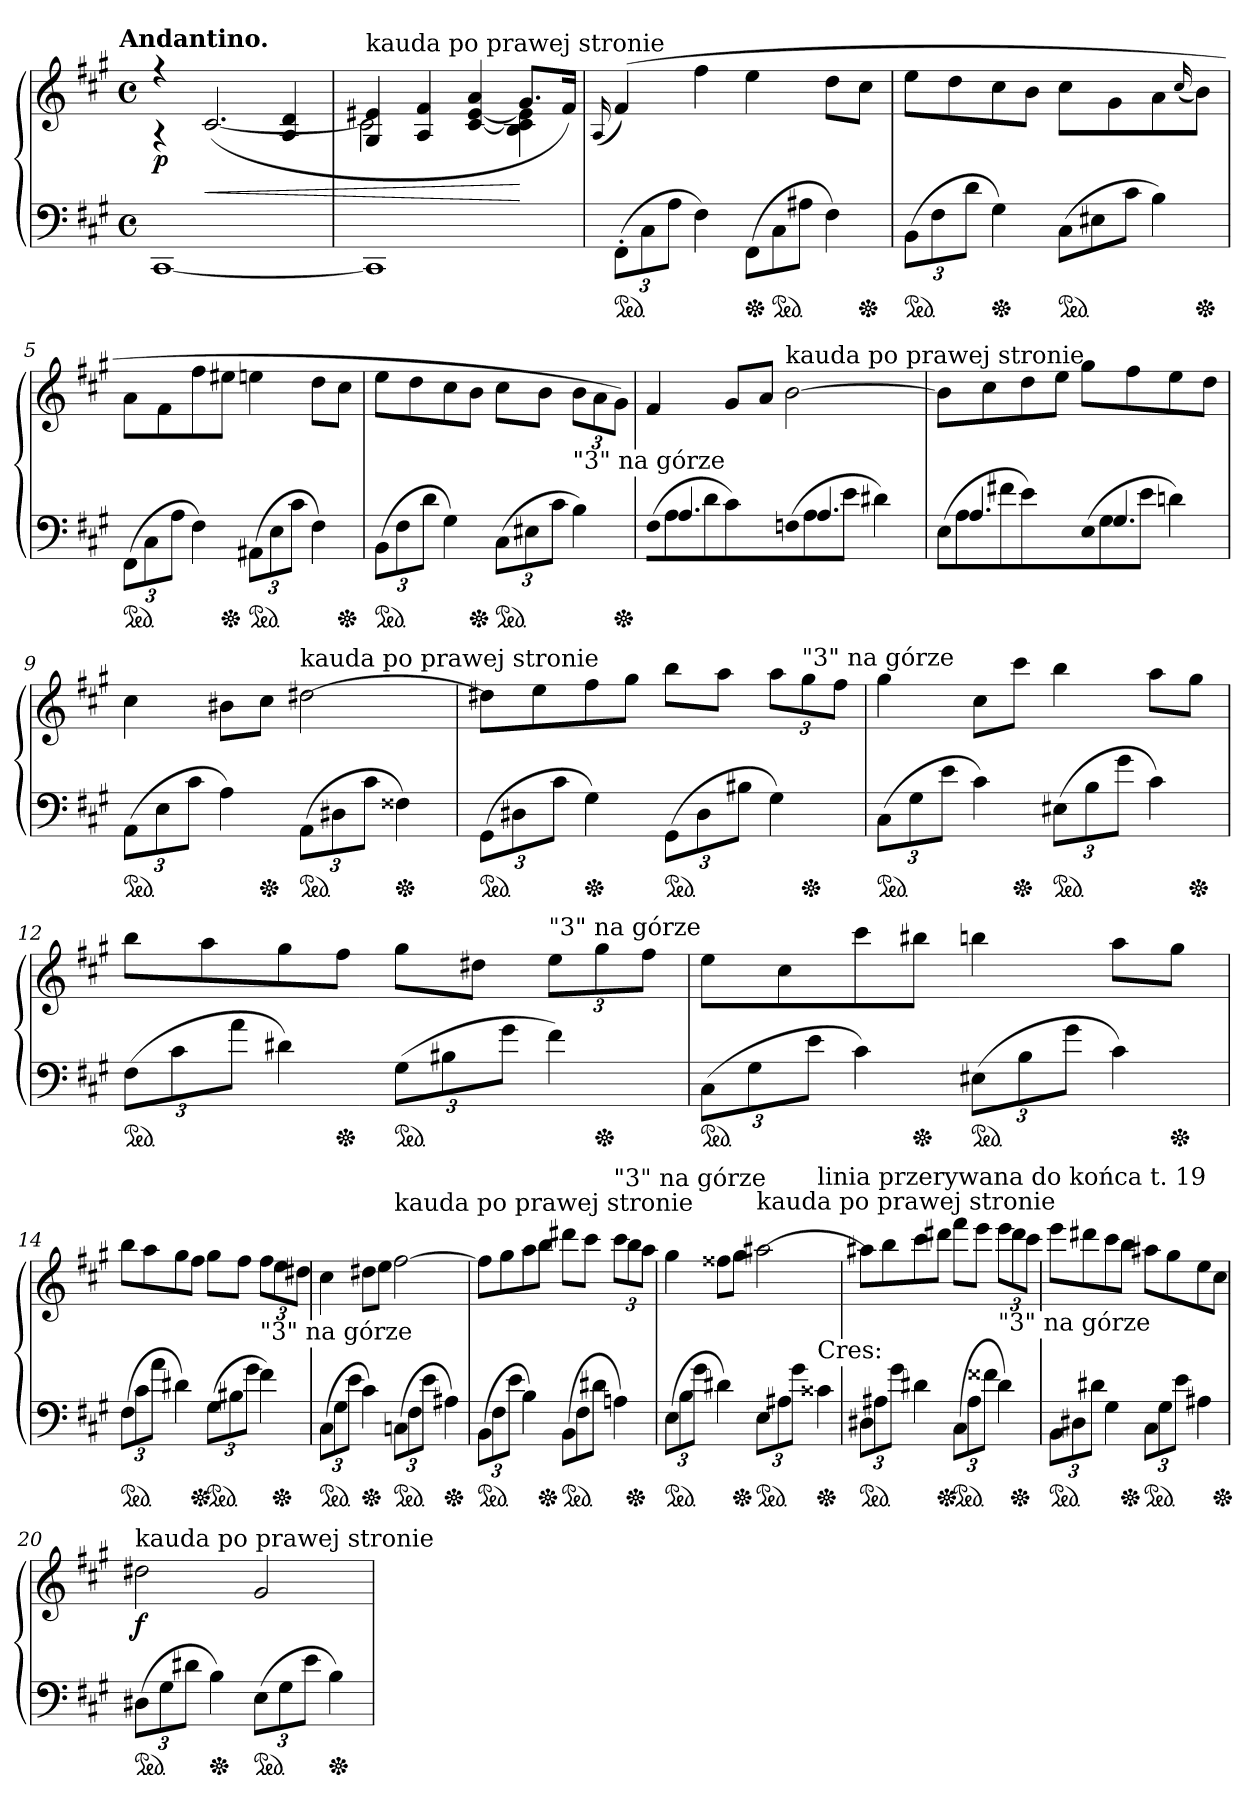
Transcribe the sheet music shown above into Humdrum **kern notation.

**kern	**kern	**dynam
*part1	*part1	*part1
*staff2	*staff1	*staff1/2
*clefF4	*clefG2	*
*k[f#c#g#]	*k[f#c#g#]	*
!!LO:TX:omd:t=Andantino.
*M4/4	*M4/4	*
*met(c)	*met(c)	*
=1	=1	=1
*	*^	*
[1CC#	4r	4r	p
.	2ryy	(>[2.c#/	<
.	4A/ 4d/	.	.
=2	=2	=2	=2
!	!LO:TX:a:t=kauda po prawej stronie	!	!
1CC#\]	4G#/ 4e#X/	2c#]	.
.	4A/ 4f#/	.	.
.	[4c# [4e# 4a	4ryy	.
.	8.g#L	4B 4c#] 4e#]	[
.	16f#Jk)	.	.
*	*v	*v	*
=3	=3	=3
.	(<16qqA/	.
!LO:TX:b:t="3" na górze	!	!
*ped	*	*
(>12FF#'>\L	(>4f#)	.
12C#	.	.
12AJ	.	.
4F#)	4ff#	.
*Xtuplet	*	*
*Xped	*	*
(>12FF#\L	4ee	.
*ped	*	*
12C#	.	.
12A#XJ	.	.
4F#)	8ddL	.
*Xped	*	*
.	8cc#J	.
=4	=4	=4
*tuplet	*	*
!LO:TX:b:t="3" na górze	!	!
*ped	*	*
(>12BBL	8eeL	.
12F#	.	.
.	8dd	.
12dJ	.	.
*Xped	*	*
4G#)	8cc#	.
.	8bJ	.
*Xtuplet	*	*
*ped	*	*
(>12C#L	8cc#\L	.
12E#X	.	.
.	8g#	.
12c#J	.	.
4B)	8a	.
.	(<16qqcc#	.
*Xped	*	*
.	8bJ)	.
=5	=5	=5
*tuplet	*	*
!LO:TX:b:t="3" na górze	!	!
*ped	*	*
(>12FF#\L	8aL	.
12C#	.	.
.	8f#	.
12AJ	.	.
4F#)	8ff#	.
*Xped	*	*
.	8ee#XJ	.
!LO:TX:b:t="3" na górze	!	!
*ped	*	*
(>12AA#XL	4een	.
12E	.	.
12c#J	.	.
4F#)	8ddL	.
*Xped	*	*
.	8cc#J	.
=6	=6	=6
!LO:TX:b:t="3" na górze	!	!
*ped	*	*
(>12BBL	8eeL	.
12F#	.	.
.	8dd	.
12dJ	.	.
4G#)	8cc#	.
*Xped	*	*
.	8bJ	.
!LO:TX:b:t="3" na górze	!	!
*ped	*	*
(>12C#L	8cc#L	.
12E#X	.	.
.	8bJ	.
12c#J	.	.
!	!LO:TX:b:t="3" na górze	!
4B)	12b\L	.
.	12a\	.
*Xped	*	*
.	12g#\J)	.
=7	=7	=7
*Xtuplet	*	*
*^	*	*
!	!LO:N:vis=2	!	!
12ryy	(>12F#	4f#	.
6.A	12A	.	.
.	12dJ	.	.
.	4c#)	8g#L	.
6ryy	.	.	.
.	.	8aJ	.
!	!	!LO:TX:a:t=kauda po prawej stronie	!
!	!LO:N:vis=2	!	!
12ryy	(>12Fn	[2b	.
6.A	12A	.	.
.	12eJ	.	.
.	4d#X)	.	.
6ryy	.	.	.
=8	=8	=8	=8
12ryy	(>12EL	8bL]	.
6.A	12A	.	.
.	.	8cc#	.
.	12f#XJ	.	.
.	4e)	8dd	.
6ryy	.	.	.
.	.	8eeJ	.
!	!LO:N:vis=2	!	!
12ryy	(>12E	8gg#L	.
6.G#	12G#	.	.
.	.	8ff#	.
.	12eJ	.	.
.	4dn)	8ee	.
6ryy	.	.	.
.	.	8ddJ	.
*v	*v	*	*
=9	=9	=9
*tuplet	*	*
!LO:TX:b:t="3" na górze	!	!
*ped	*	*
(>12AAL	4cc#	.
12E	.	.
12c#J	.	.
4A)	8b#XL	.
*Xped	*	*
.	8cc#J	.
!	!LO:TX:a:t=kauda po prawej stronie	!
!LO:TX:b:t="3" na górze	!	!
*ped	*	*
(>12AAL	[2dd#X	.
12D#X	.	.
12c#J	.	.
*Xped	*	*
4F##X)	.	.
=10	=10	=10
!LO:TX:b:t="3" na górze	!	!
*ped	*	*
(>12GG#L	8dd#XL]	.
12D#X	.	.
.	8ee	.
12c#J	.	.
*Xped	*	*
4G#)	8ff#	.
.	8gg#J	.
!LO:TX:b:t="3" na górze	!	!
*ped	*	*
(>12GG#L	8bbL	.
12D#	.	.
.	8aaJ	.
12B#XJ	.	.
4G#)	12aaL	.
!	!LO:TX:a:t="3" na górze	!
*Xped	*	*
.	12gg#	.
.	12ff#J	.
=11	=11	=11
!LO:TX:b:t="3" na górze	!	!
*ped	*	*
(>12C#L	4gg#	.
12G#	.	.
12eJ	.	.
4c#)	8cc#L	.
*Xped	*	*
.	8ccc#J	.
!LO:TX:b:t="3" na górze	!	!
*ped	*	*
(>12E#XL	4bb	.
12B	.	.
12g#J	.	.
4c#)	8aaL	.
*Xped	*	*
.	8gg#J	.
=12	=12	=12
!LO:TX:b:t="3" na górze	!	!
*ped	*	*
(>12F#L	8bbL	.
12c#	.	.
.	8aa	.
12aJ	.	.
4d#X)	8gg#	.
*Xped	*	*
.	8ff#J	.
!LO:TX:b:t="3" na górze	!	!
*ped	*	*
(>12G#L	8gg#L	.
12B#X	.	.
.	8dd#XJ	.
12g#J	.	.
!	!LO:TX:a:t="3" na górze	!
4f#)	12eeL	.
*Xped	*	*
.	12gg#	.
.	12ff#J	.
=13	=13	=13
!LO:TX:b:t="3" na górze	!	!
*ped	*	*
(>12C#L	8eeL	.
12G#	.	.
.	8cc#	.
12eJ	.	.
4c#)	8ccc#	.
*Xped	*	*
.	8bb#XJ	.
!LO:TX:b:t="3" na górze	!	!
*ped	*	*
(>12E#XL	4bbn	.
12B	.	.
12g#J	.	.
4c#)	8aaL	.
*Xped	*	*
.	8gg#J	.
=14	=14	=14
!LO:TX:b:t="3" na górze	!	!
*ped	*	*
(>12F#L	8bbL	.
12c#	.	.
.	8aa	.
12aJ	.	.
4d#X)	8gg#	.
*Xped	*	*
.	8ff#J	.
!LO:TX:b:t="3" na górze	!	!
*ped	*	*
(>12G#L	8gg#L	.
12B#X	.	.
.	8ff#J	.
12g#J	.	.
!	!LO:TX:b:t="3" na górze	!
4f#)	12ff#L	.
*Xped	*	*
.	12ee	.
.	12dd#XJ	.
=15	=15	=15
!LO:TX:b:t="3" na górze	!	!
*ped	*	*
(>12C#L	4cc#	.
12G#	.	.
12eJ	.	.
*Xped	*	*
4c#)	8dd#XL	.
.	8eeJ	.
!	!LO:TX:a:t=kauda po prawej stronie	!
!LO:TX:b:t="3" na górze	!	!
*ped	*	*
(>12CnL	[2ff#	.
12F#	.	.
12eJ	.	.
*Xped	*	*
4A#X)	.	.
=16	=16	=16
!LO:TX:b:t="3" na górze	!	!
*ped	*	*
(>12BBL	8ff#L]	.
12F#	.	.
.	8gg#	.
12eJ	.	.
4B)	8aa	.
*Xped	*	*
.	8bbJ	.
*Xtuplet	*	*
*ped	*	*
(>12BBL	8ddd#XL	.
12F#	.	.
.	8ccc#J	.
12d#XJ	.	.
!	!LO:TX:a:t="3" na górze	!
4An)	12ccc#L	.
*Xped	*	*
.	12bb	.
.	12aaJ	.
=17	=17	=17
*tuplet	*	*
!LO:TX:b:t="3" na górze	!	!
*	*^	*
*ped	*	*	*
(>12EL	4gg#	2.ryy	.
12B	.	.	.
12g#J	.	.	.
4d#X)	8ff##XL	.	.
*Xped	*	*	*
.	8gg#J	.	.
!	!LO:TX:a:t=kauda po prawej stronie	!	!
!LO:TX:b:t="3" na górze	!	!	!
*ped	*	*	*
12EL	[2aa#X	.	.
12A#X	.	.	.
12g#J	.	.	.
!	!	!LO:TX:c:t=Cres&colon;	!
!	!	!LO:TX:a:t=linia przerywana do końca t. 19	!
*Xped	*	*	*
4c##X	.	4ryy	.
=18	=18	=18	=18
!LO:TX:b:t="3" na górze	!	!	!
*	*v	*v	*
*ped	*	*
12D#XL	8aa#XL]	.
12A#X	.	.
.	8bb	.
12g#J	.	.
4d#X	8ccc#	.
*Xped	*	*
.	8ddd#XJ	.
!LO:TX:b:t="3" na górze	!	!
*ped	*	*
(>12C#L	8fff#L	.
12A#	.	.
.	8eeeJ	.
12f##XJ	.	.
!	!LO:TX:b:t="3" na górze	!
4d#)	12eeeL	.
*Xped	*	*
.	12ddd#	.
.	12ccc#J	.
=19	=19	=19
!LO:TX:b:t="3" na górze	!	!
*ped	*	*
12BBL	8eeeL	.
12D#X	.	.
.	8ddd#X	.
12d#XJ	.	.
4G#	8ccc#	.
*Xped	*	*
.	8bbJ	.
!LO:TX:b:t="3" na górze	!	!
*ped	*	*
12C#L	8aa#XL	.
12G#	.	.
.	8gg#	.
12eJ	.	.
4A#X	8ee	.
*Xped	*	*
.	8cc#J	.
=20	=20	=20
!	!LO:TX:a:t=kauda po prawej stronie	!
!LO:TX:b:t="3" na górze	!	!
*ped	*	*
(>12D#XL	2dd#X	f
12G#	.	.
12d#XJ	.	.
*Xped	*	*
4B)	.	.
!LO:TX:b:t="3" na górze	!	!
*ped	*	*
(>12EL	2g#	.
12G#	.	.
12eJ	.	.
*Xped	*	*
4B)	.	.
=	=	=
*-	*-	*-
